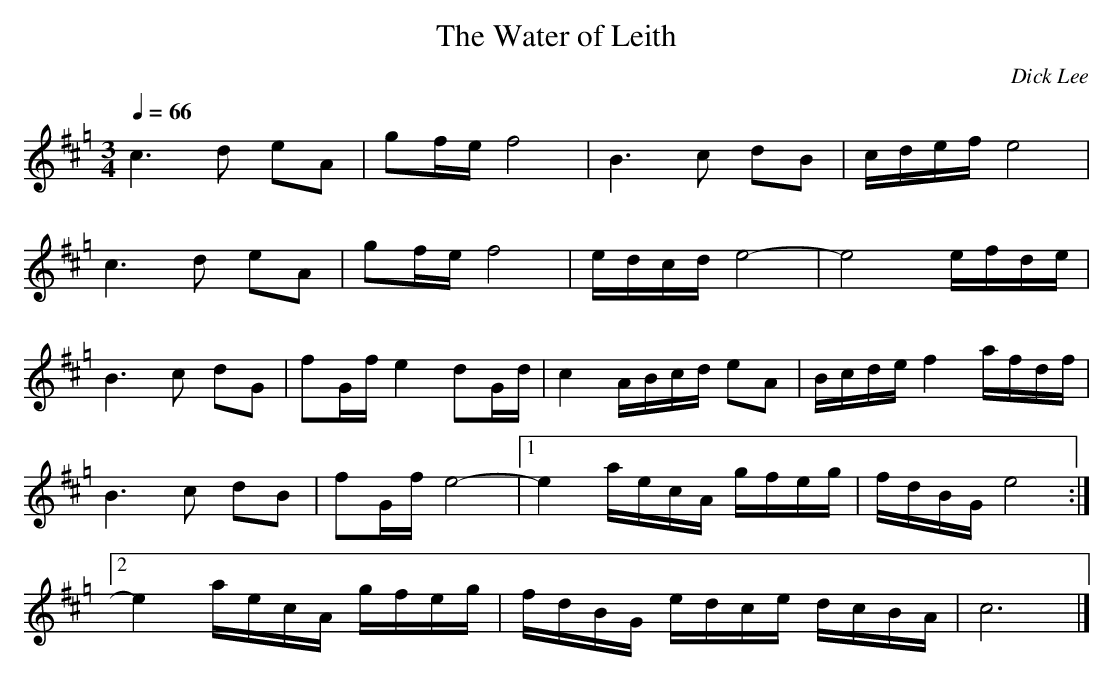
X:1
T:The Water of Leith
C:Dick Lee
M:3/4
L:1/16
Q:1/4=66
K:Hp
c6 d2 e2A2|g2fe f8     |   B6     c2 d2B2|cdef e8       |
c6 d2 e2A2|g2fe f8     |   edcd e8-      |e8        efde|
B6 c2 d2G2|f2Gf e4 d2Gd|   c4   ABcd e2A2|Bcde f4   afdf|
B6 c2 d2B2|f2Gf e8-    |[1 e4   aecA gfeg|fdBG e8      :|
                        [2 e4   aecA gfeg|fdBG edce dcBA|c12|]
